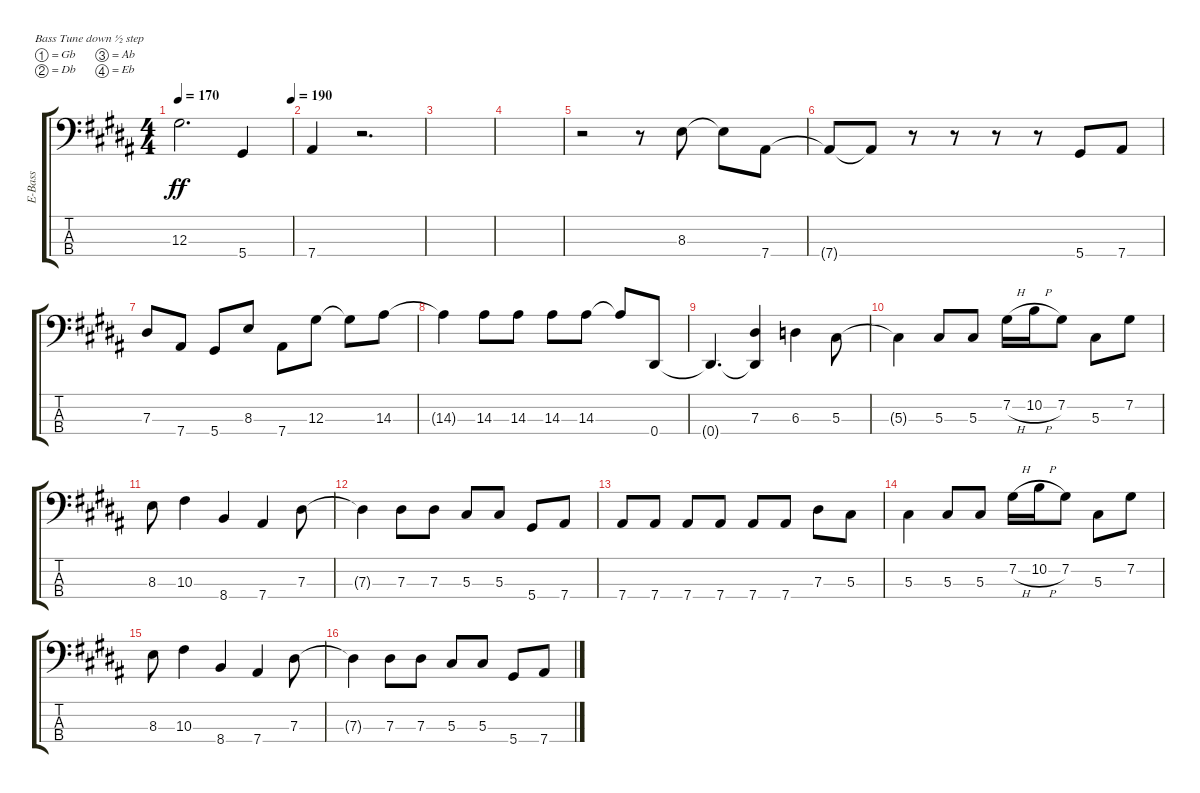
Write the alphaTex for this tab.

\bracketExtendMode groupsimilarinstruments
\otherSystemsTrackNameOrientation horizontal
\track ("Electric Bass" "E-Bass") {instrument electricbassfinger}
\staff {score tabs}
\tuning (Gb2 Db2 Ab1 Eb1)
\ts (4 4)
\tempo 170
\tempo (190 1)
\clef f4
\ks b
12.3{acc forcenatural}.2{d dy ff beam Down} 5.4{acc forcenatural}.4{beam Up} |
7.4{acc forcenatural}.4{beam Up} r.2{d beam Up} |
|
|
r.2{beam Down} r.8{beam Down} 8.3{acc forcenatural}.8{beam Down} 8.3{t acc forcenatural}.8{beam Down} 7.4{acc forcenatural}.8{beam Down} |
7.4{t acc forcenatural}.8{beam Up} 7.4{t acc forcenatural}.8{beam Up} r.8{beam Up} r.8{beam Up} r.8{beam Up} r.8{beam Up} 5.4{acc forcenatural}.8{beam Up} 7.4{acc forcenatural}.8{beam Up} |
7.3{acc forcenatural}.8{beam Up} 7.4{acc forcenatural}.8{beam Up} 5.4{acc forcenatural}.8{beam Up} 8.3{acc forcenatural}.8{beam Up} 7.4{acc forcenatural}.8{beam Down} 12.3{acc forcenatural}.8{beam Down} 12.3{t acc forcenatural}.8{beam Down} 14.3{acc forcenatural}.8{beam Down} |
14.3{t acc forcenatural}.4{beam Down} 14.3{acc forcenatural}.8{beam Down} 14.3{acc forcenatural}.8{beam Down} 14.3{acc forcenatural}.8{beam Down} 14.3{acc forcenatural}.8{beam Down} 14.3{t acc forcenatural}.8{beam Up} 0.4{acc forcenatural}.8{beam Up} |
0.4{t acc forcenatural}.4{d beam Up} (0.4{t acc forcenatural} 7.3{acc forcenatural}).4{beam Up} 6.3{acc b}.4{beam Down} 5.3{acc forcenatural}.8{beam Down} |
5.3{t acc forcenatural}.4{beam Down} 5.3{acc forcenatural}.8{beam Up} 5.3{acc forcenatural}.8{beam Up} 7.2{h acc forcenatural}.16{beam Down} 10.2{h acc forcenatural}.16{beam Down} 7.2{acc forcenatural}.8{beam Down} 5.3{acc forcenatural}.8{beam Down} 7.2{acc forcenatural}.8{beam Down} |
8.3{acc forcenatural}.8{beam Down} 10.3{acc forcenatural}.4{beam Down} 8.4{acc forcenatural}.4{beam Up} 7.4{acc forcenatural}.4{beam Up} 7.3{acc forcenatural}.8{beam Down} |
7.3{t acc forcenatural}.4{beam Down} 7.3{acc forcenatural}.8{beam Down} 7.3{acc forcenatural}.8{beam Down} 5.3{acc forcenatural}.8{beam Up} 5.3{acc forcenatural}.8{beam Up} 5.4{acc forcenatural}.8{beam Up} 7.4{acc forcenatural}.8{beam Up} |
7.4{acc forcenatural}.8{beam Up} 7.4{acc forcenatural}.8{beam Up} 7.4{acc forcenatural}.8{beam Up} 7.4{acc forcenatural}.8{beam Up} 7.4{acc forcenatural}.8{beam Up} 7.4{acc forcenatural}.8{beam Up} 7.3{acc forcenatural}.8{beam Down} 5.3{acc forcenatural}.8{beam Down} |
5.3{acc forcenatural}.4{beam Down} 5.3{acc forcenatural}.8{beam Up} 5.3{acc forcenatural}.8{beam Up} 7.2{h acc forcenatural}.16{beam Down} 10.2{h acc forcenatural}.16{beam Down} 7.2{acc forcenatural}.8{beam Down} 5.3{acc forcenatural}.8{beam Down} 7.2{acc forcenatural}.8{beam Down} |
8.3{acc forcenatural}.8{beam Down} 10.3{acc forcenatural}.4{beam Down} 8.4{acc forcenatural}.4{beam Up} 7.4{acc forcenatural}.4{beam Up} 7.3{acc forcenatural}.8{beam Down} |
7.3{t acc forcenatural}.4{beam Down} 7.3{acc forcenatural}.8{beam Down} 7.3{acc forcenatural}.8{beam Down} 5.3{acc forcenatural}.8{beam Up} 5.3{acc forcenatural}.8{beam Up} 5.4{acc forcenatural}.8{beam Up} 7.4{acc forcenatural}.8{beam Up}
